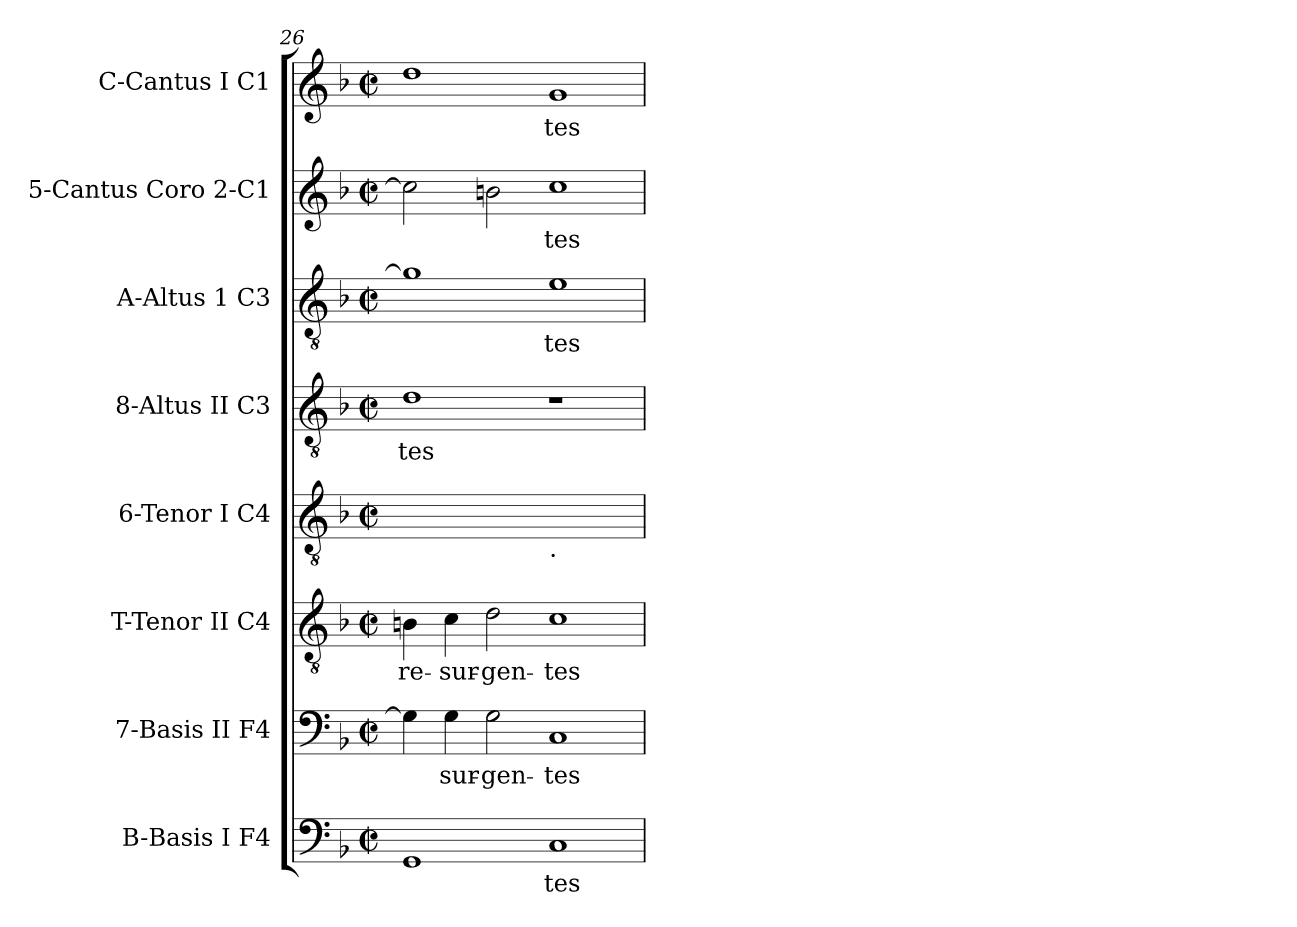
**kern	**text	**kern	**text	**kern	**text	**kern	**kern	**text	**kern	**text	**kern	**text	**kern	**text
*part8	*part8	*part7	*part7	*part6	*part6	*part5	*part4	*part4	*part3	*part3	*part2	*part2	*part1	*part1
*staff8	*staff8	*staff7	*staff7	*staff6	*staff6	*staff5	*staff4	*staff4	*staff3	*staff3	*staff2	*staff2	*staff1	*staff1
*I"B-Basis I  F4	*	*I"7-Basis II  F4	*	*I"T-Tenor II  C4	*	*I"6-Tenor I  C4	*I"8-Altus II  C3	*	*I"A-Altus 1  C3	*	*I"5-Cantus  Coro 2-C1	*	*I"C-Cantus I  C1	*
*I'B	*	*	*	*I'T	*	*	*	*	*I'A	*	*	*	*I'C	*
!!LO:PB:g=z
*clefF4	*	*clefF4	*	*clefGv2	*	*clefGv2	*clefGv2	*	*clefGv2	*	*clefG2	*	*clefG2	*
*k[b-]	*	*k[b-]	*	*k[b-]	*	*k[b-]	*k[b-]	*	*k[b-]	*	*k[b-]	*	*k[b-]	*
*F:	*	*F:	*	*F:	*	*F:	*F:	*	*F:	*	*F:	*	*F:	*
*M2/2	*	*M2/2	*	*M2/2	*	*M2/2	*M2/2	*	*M2/2	*	*M2/2	*	*M2/2	*
*met(c|)	*	*met(c|)	*	*met(c|)	*	*met(c|)	*met(c|)	*	*met(c|)	*	*met(c|)	*	*met(c|)	*
=26	=26	=26	=26	=26	=26	=26	=26	=26	=26	=26	=26	=26	=26	=26
!	!LO:LY:b:cj	!	!LO:LY:b:cj	!	!LO:LY:b:cj	!	!	!LO:LY:b:cj	!	!LO:LY:b:cj	!	!LO:LY:b:cj	!	!LO:LY:b:cj
1GG	--	4G\]	--	4Bn\	re-	1ryy	1d	-tes	1g]	--	2cc\]	--	1dd	--
!	!	!	!LO:LY:b:cj	!	!LO:LY:b:cj	!	!	!	!	!	!	!	!	!
.	.	4G\	-sur-	4c\	-sur-	.	.	.	.	.	.	.	.	.
!	!	!	!LO:LY:b:cj	!	!LO:LY:b:cj	!	!	!	!	!	!	!LO:LY:b:cj	!	!
.	.	2G\	-gen-	2d\	-gen-	.	.	.	.	.	2bn\	--	.	.
!	!	!	!	!	!	!LO:TX:b:t=.	!	!	!	!	!	!	!	!
!	!LO:LY:b:cj	!	!LO:LY:b:cj	!	!LO:LY:b:cj	!	!	!	!	!LO:LY:b:cj	!	!LO:LY:b:cj	!	!LO:LY:b:cj
1C	-tes	1C	-tes	1c	-tes	1ryy	1r	.	1e	-tes	1cc	-tes	1g	-tes
=	=	=	=	=	=	=	=	=	=	=	=	=	=	=
*-	*-	*-	*-	*-	*-	*-	*-	*-	*-	*-	*-	*-	*-	*-
